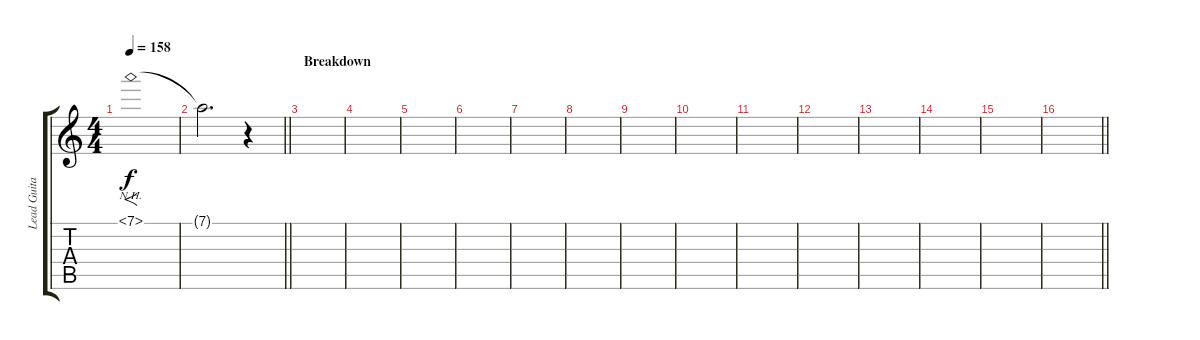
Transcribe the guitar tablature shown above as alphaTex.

\track ("Lead Guitar" "Lead Guita") {instrument overdrivenguitar}
\staff {score tabs}
\tuning (D4 A3 F3 C3 G2 C2) {hide}
\ts (4 4)
\tempo 158
\clef g2
\ks c
7.1{nh}.1{f dy f} |
\barLineRight lightlight
7.1{t}.2{d} r.4 |
\section ("" "Breakdown")
|
|
|
|
|
|
|
|
|
|
|
|
|
\barLineRight lightlight
